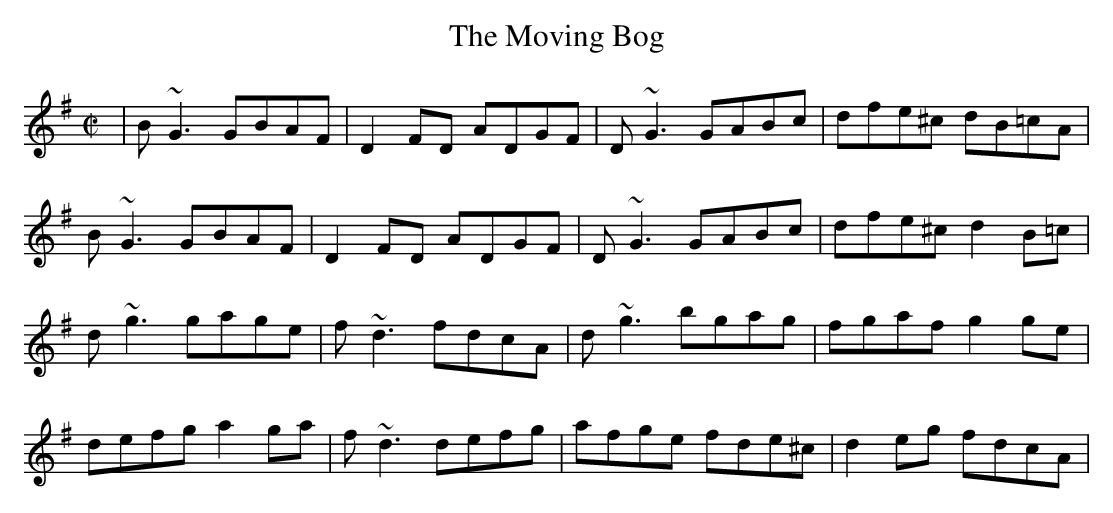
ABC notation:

X:1
T:Moving Bog, The
M:C|
K:G
| B~G3 GBAF | D2FD ADGF | D~G3 GABc | dfe^c dB=cA |
B~G3 GBAF | D2FD ADGF | D~G3 GABc | dfe^c d2B=c |
d~g3 gage | f~d3 fdcA | d~g3 bgag | fgaf g2ge |
defg a2ga | f~d3 defg | afge fde^c | d2eg fdcA |
